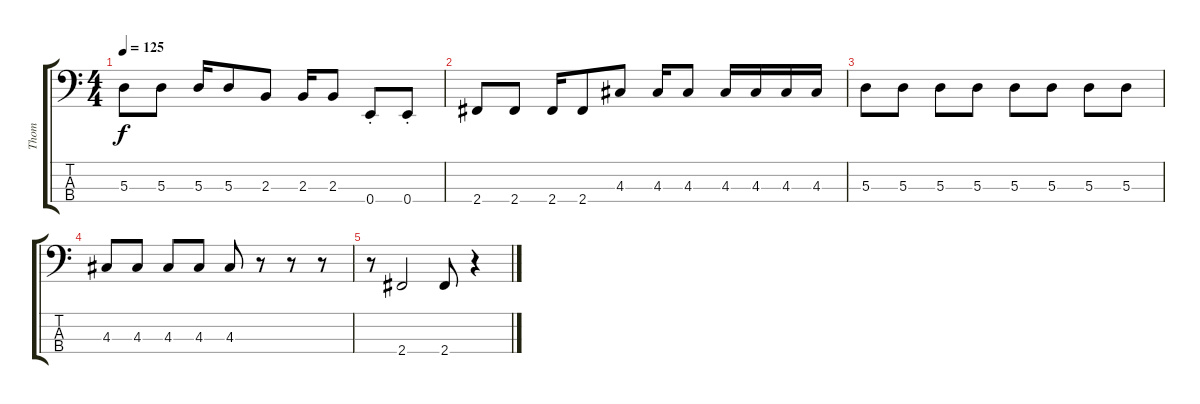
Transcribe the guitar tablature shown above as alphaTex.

\track ("Thom" "Thom") {instrument electricbasspick}
\staff {score tabs}
\tuning (G2 D2 A1 E1) {hide}
\ts (4 4)
\tempo 125
\clef f4
\ks c
5.3.8{dy f} 5.3.8 5.3.16 5.3.8 2.3.8 2.3.16 2.3.8 0.4{st}.8 0.4{st}.8 |
2.4.8 2.4.8 2.4.16 2.4.8 4.3.8 4.3.16 4.3.8 4.3.16 4.3.16 4.3.16 4.3.16 |
5.3.8 5.3.8 5.3.8 5.3.8 5.3.8 5.3.8 5.3.8 5.3.8 |
4.3.8 4.3.8 4.3.8 4.3.8 4.3.8 r.8 r.8 r.8 |
r.8 2.4.2 2.4.8 r.4
